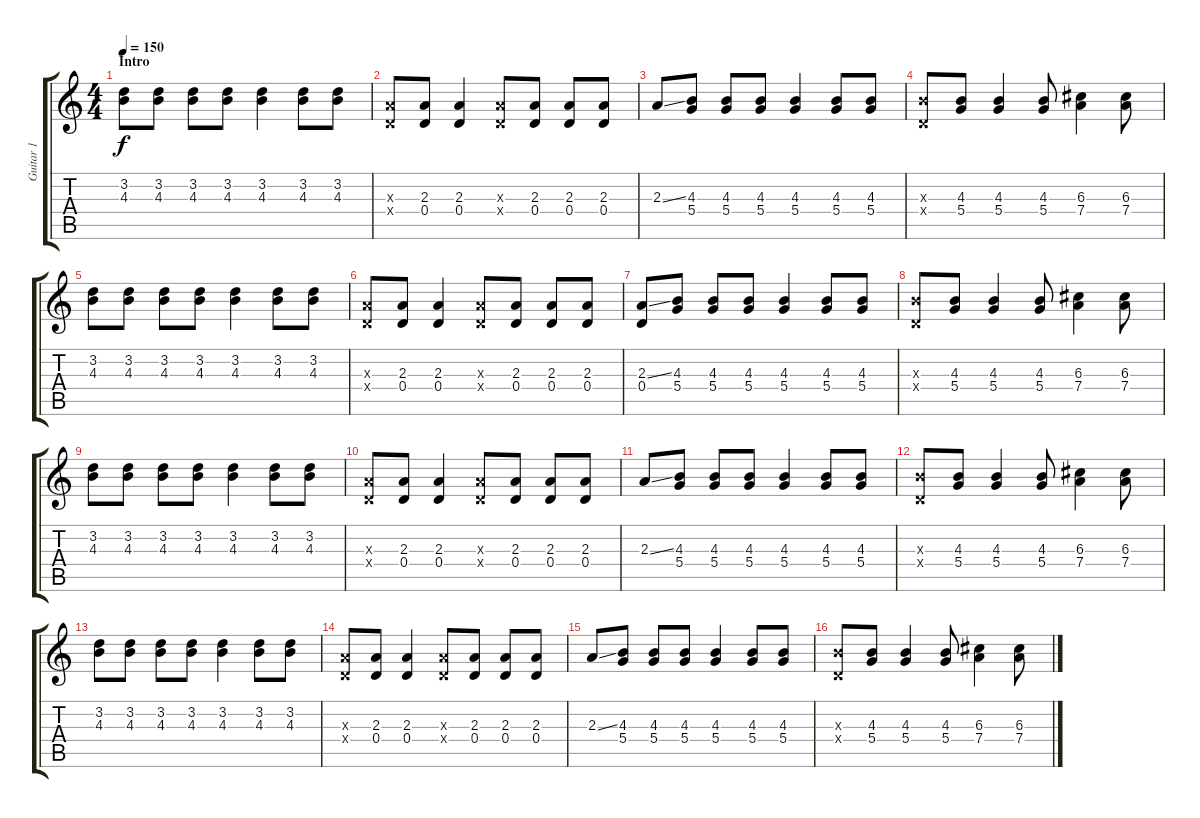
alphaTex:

\track ("Guitar 1" "Guitar 1") {instrument acousticguitarsteel}
\staff {score tabs}
\tuning (E4 B3 G3 D3 A2 E2) {hide}
\ts (4 4)
\section ("" "Intro")
\tempo 150
\clef g2
\ks c
(3.2 4.3).8{dy f instrument acousticguitarsteel} (3.2 4.3).8 (3.2 4.3).8 (3.2 4.3).8 (3.2 4.3).4 (3.2 4.3).8 (3.2 4.3).8 |
(2.3{x} 0.4{x}).8 (2.3 0.4).8 (2.3 0.4).4 (2.3{x} 0.4{x}).8 (2.3 0.4).8 (2.3 0.4).8 (2.3 0.4).8 |
2.3{ss}.8 (4.3 5.4).8 (4.3 5.4).8 (4.3 5.4).8 (4.3 5.4).4 (4.3 5.4).8 (4.3 5.4).8 |
(4.3{x} 0.4{x}).8 (4.3 5.4).8 (4.3 5.4).4 (4.3 5.4).8 (6.3 7.4).4 (6.3 7.4).8 |
(3.2 4.3).8 (3.2 4.3).8 (3.2 4.3).8 (3.2 4.3).8 (3.2 4.3).4 (3.2 4.3).8 (3.2 4.3).8 |
(2.3{x} 0.4{x}).8 (2.3 0.4).8 (2.3 0.4).4 (2.3{x} 0.4{x}).8 (2.3 0.4).8 (2.3 0.4).8 (2.3 0.4).8 |
(2.3{ss} 0.4).8 (4.3 5.4).8 (4.3 5.4).8 (4.3 5.4).8 (4.3 5.4).4 (4.3 5.4).8 (4.3 5.4).8 |
(4.3{x} 0.4{x}).8 (4.3 5.4).8 (4.3 5.4).4 (4.3 5.4).8 (6.3 7.4).4 (6.3 7.4).8 |
(3.2 4.3).8 (3.2 4.3).8 (3.2 4.3).8 (3.2 4.3).8 (3.2 4.3).4 (3.2 4.3).8 (3.2 4.3).8 |
(2.3{x} 0.4{x}).8 (2.3 0.4).8 (2.3 0.4).4 (2.3{x} 0.4{x}).8 (2.3 0.4).8 (2.3 0.4).8 (2.3 0.4).8 |
2.3{ss}.8 (4.3 5.4).8 (4.3 5.4).8 (4.3 5.4).8 (4.3 5.4).4 (4.3 5.4).8 (4.3 5.4).8 |
(4.3{x} 0.4{x}).8 (4.3 5.4).8 (4.3 5.4).4 (4.3 5.4).8 (6.3 7.4).4 (6.3 7.4).8 |
(3.2 4.3).8 (3.2 4.3).8 (3.2 4.3).8 (3.2 4.3).8 (3.2 4.3).4 (3.2 4.3).8 (3.2 4.3).8 |
(2.3{x} 0.4{x}).8 (2.3 0.4).8 (2.3 0.4).4 (2.3{x} 0.4{x}).8 (2.3 0.4).8 (2.3 0.4).8 (2.3 0.4).8 |
2.3{ss}.8 (4.3 5.4).8 (4.3 5.4).8 (4.3 5.4).8 (4.3 5.4).4 (4.3 5.4).8 (4.3 5.4).8 |
(4.3{x} 0.4{x}).8 (4.3 5.4).8 (4.3 5.4).4 (4.3 5.4).8 (6.3 7.4).4 (6.3 7.4).8
